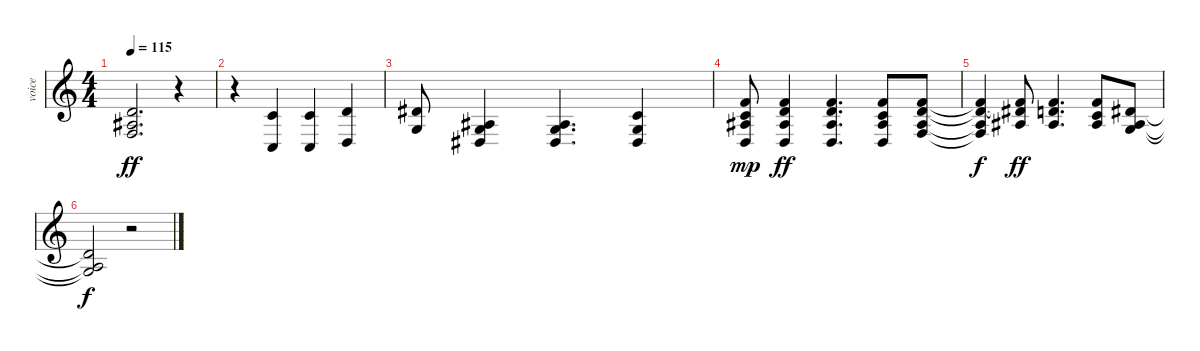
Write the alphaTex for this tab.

\track ("voice" "voice") {instrument sopranosax}
\staff {score}
\tuning (E4 B3 G3 D3 A2 E2) {hide}
\ts (4 4)
\tempo 115
\clef g2
\ks c
(3.2{t} 3.3{t} 3.4{t}).2{d dy ff} r.4 |
r.4 (1.2 3.5).4 (1.2 3.5).4 (3.2 0.4).4 |
(4.2 5.4).8 (3.3 5.4 6.5).4 (3.3 5.4 6.5).4{d} (1.2 0.3 1.4).4 |
(1.1 1.2 3.3 0.4).8{dy mp} (1.1 3.2 3.3 0.4).4{dy ff} (1.1 3.2 3.3 0.4).4{d} (1.1 1.2 3.3 0.4).8 (1.1 3.2 3.3 3.4).8 |
(1.1{t} 3.2{sl t} 3.3{t} 3.4{t}).4{dy f} (1.1 4.2 3.3).8{dy ff} (1.1 3.2 3.3).4{d} (1.1 1.2 3.3).8 (4.2 3.3 5.4).8 |
(4.2{t} 3.3{t} 5.4{t}).2{dy f} r.2
